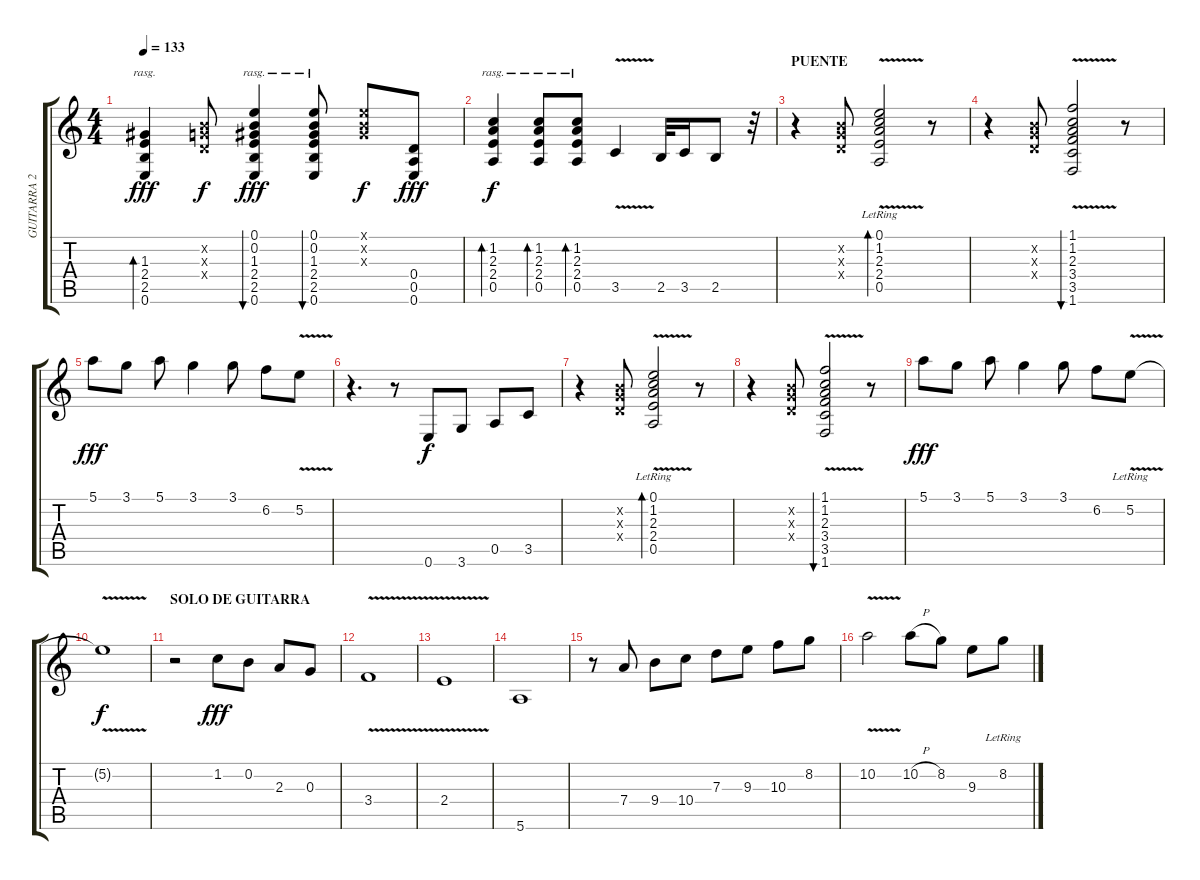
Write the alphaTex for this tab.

\track ("GUITARRA 2" "GUITARRA 2") {instrument overdrivenguitar}
\staff {score tabs}
\tuning (E4 B3 G3 D3 A2 E2) {hide}
\ts (4 4)
\tempo 133
\clef g2
\ks c
(1.3 2.4 2.5 0.6).4{bd 120 rasg ii dy fff} (0.2{x} 0.3{x} 0.4{x}).8{dy f} (0.1 0.2 1.3 2.4 2.5 0.6).4{bu 120 rasg ii dy fff} (0.1 0.2 1.3 2.4 2.5 0.6).8{bu 120 rasg ii} (0.1{x} 0.2{x} 1.3{x}).8{dy f} (0.4 0.5 0.6).8{dy fff} |
(1.2 2.3 2.4 0.5).4{bd 120 rasg ii dy f} (1.2 2.3 2.4 0.5).8{bd 120 rasg ii} (1.2 2.3 2.4 0.5).8{bd 120 rasg ii} 3.5{v}.4{volume 16 instrument electricguitarjazz} 2.5.32 3.5.16 2.5.8 r.32{instrument overdrivenguitar} |
\section ("" "PUENTE")
r.4{volume 8} (0.2{x} 0.3{x} 0.4{x}).8 (0.1{v lr} 1.2{lr} 2.3{lr} 2.4{lr} 0.5{lr}).2{bd 120} r.8 |
r.4 (0.2{x} 0.3{x} 0.4{x}).8 (1.1{v} 1.2 2.3 3.4 3.5 1.6).2{bu 120} r.8 |
5.1.8{dy fff} 3.1.8 5.1.8 3.1.4 3.1.8 6.2.8 5.2{v}.8 |
r.4{d} r.8 0.6.8{dy f} 3.6.8 0.5.8 3.5.8 |
r.4 (0.2{x} 0.3{x} 0.4{x}).8 (0.1{v lr} 1.2{lr} 2.3{lr} 2.4{lr} 0.5{lr}).2{bd 120} r.8 |
r.4 (0.2{x} 0.3{x} 0.4{x}).8 (1.1{v} 1.2 2.3 3.4 3.5 1.6).2{bu 120} r.8 |
5.1.8{dy fff} 3.1.8 5.1.8 3.1.4 3.1.8 6.2.8 5.2{v lr}.8 |
5.2{t}.1{dy f} |
\section ("" "SOLO DE GUITARRA")
r.2{instrument distortionguitar} 1.2.8{dy fff volume 14} 0.2.8 2.3.8 0.3.8 |
3.4{v}.1 |
2.4{v}.1 |
5.6.1 |
r.8 7.4.8 9.4.8 10.4.8 7.3.8 9.3.8 10.3.8 8.2.8 |
10.2{v}.2 10.2{h}.8 8.2.8 9.3.8 8.2{lr}.8
